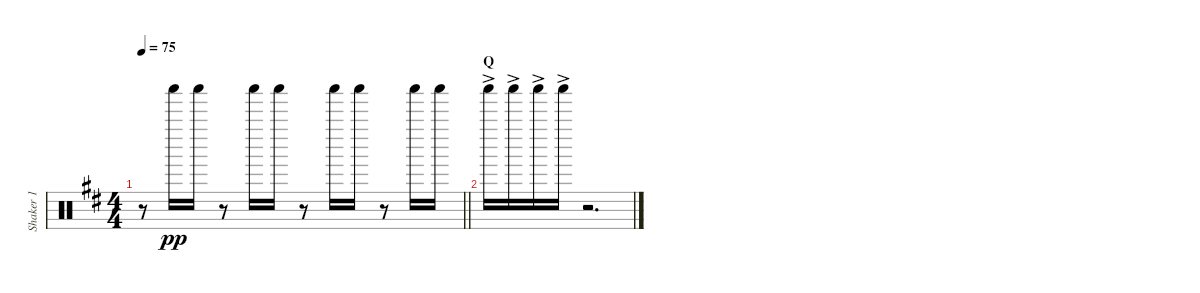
\track ("Shaker 1" "Shaker 1") {instrument percussion}
\staff {score}
\articulation defaults
\ts (4 4)
\tempo 75
\clef neutral
\barLineRight lightlight
\ks d
r.8{dy pp} "Shaker (hit)".16 "Shaker (hit)".16 r.8 "Shaker (hit)".16 "Shaker (hit)".16 r.8 "Shaker (hit)".16 "Shaker (hit)".16 r.8 "Shaker (hit)".16 "Shaker (hit)".16 |
\section ("" "Q")
"Shaker (hit)"{ac}.16 "Shaker (hit)"{ac}.16 "Shaker (hit)"{ac}.16 "Shaker (hit)"{ac}.16 r.2{d}
